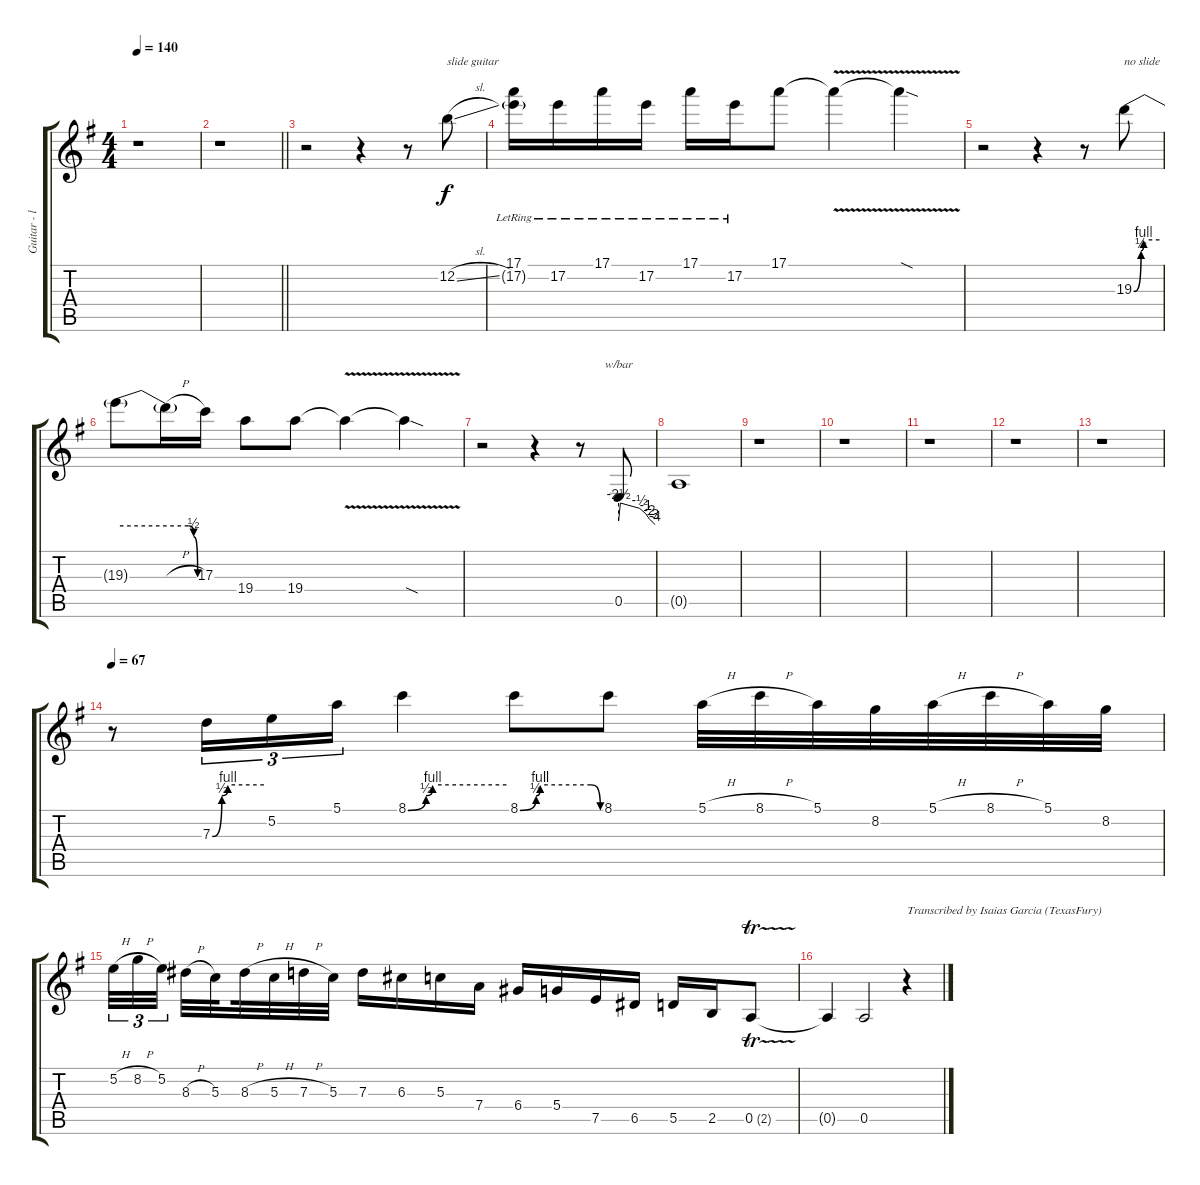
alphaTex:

\track ("Guitar - lead" "Guitar - l") {instrument distortionguitar}
\staff {score tabs}
\tuning (E4 B3 G3 D3 A2 E2) {hide}
\ts (4 4)
\tempo 140
\clef g2
\ks g
r.1{dy f} |
\barLineRight lightlight
r.1 |
r.2{balance 13} r.4 r.8 12.2{sl}.8{txt "slide guitar"} |
(17.1{lr} 17.2{g lr}).16 17.2{lr}.16 17.1{lr}.16 17.2{lr}.16 17.1{lr}.16 17.2{lr}.16 17.1.8 17.1{v t}.4 17.1{sod t}.4 |
r.2 r.4 r.8 19.3{be (custom 0 0 17 2 23 4 60 4)}.8{txt "no slide"} |
19.3{be (custom 0 4 53 4 57 2 60 0) t}.8 19.3{h t}.16 17.3.16 19.4.8 19.4.8 19.4{v t}.4 19.4{sod t}.4 |
r.2 r.4 r.8 0.5.8{tbe (custom default 0 -10 3 0 35 -2 45 -4 51 -8 57 -12 60 -16) volume 9} |
0.5{t}.1 |
r.1 |
r.1 |
r.1 |
r.1 |
r.1 |
\tempo 67
r.8{balance 8 instrument distortionguitar} 7.3{be (custom 0 0 11 2 18 4 60 4)}.16{tu (3 2)} 5.2.16{tu (3 2)} 5.1.16{tu (3 2)} 8.1{be (custom 0 0 11 2 15 4 60 4)}.4 8.1{be (custom 0 0 12 2 15 4 53 4 60 0)}.8 8.1.8 5.1{h}.32 8.1{h}.32 5.1.32 8.2.32 5.1{h}.32 8.1{h}.32 5.1.32 8.2.32 |
5.2{h}.32{tu (3 2)} 8.2{h}.32{tu (3 2)} 5.2.32{tu (3 2) beam splitsecondary} 8.3{h}.32 5.3.32{beam splitsecondary} 8.3{h}.32 5.3{h}.32 7.3{h}.32 5.3.32 7.3.16 6.3.16 5.3.16 7.4.16 6.4.16 5.4.16 7.5.16 6.5.16 5.5.16 2.5.16 0.5{tr (2 32)}.8 |
0.5{t}.4 0.5.2 r.4{txt "Transcribed by Isaias Garcia (TexasFury)"}
